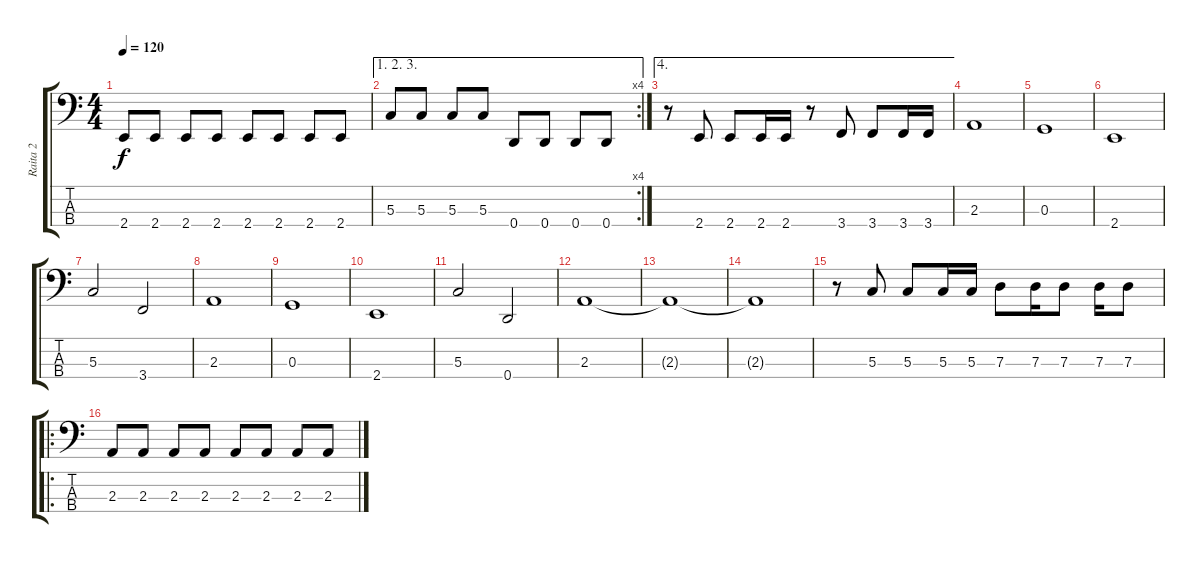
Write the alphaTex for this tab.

\track ("Raita 2" "Raita 2") {instrument electricbassfinger}
\staff {score tabs}
\tuning (F2 C2 G1 D1) {hide}
\ts (4 4)
\tempo 120
\clef f4
\ks c
2.4.8{dy f} 2.4.8 2.4.8 2.4.8 2.4.8 2.4.8 2.4.8 2.4.8 |
\ae (1 2 3)
\rc 4
5.3.8 5.3.8 5.3.8 5.3.8 0.4.8 0.4.8 0.4.8 0.4.8 |
\ae 4
r.8 2.4.8 2.4.8 2.4.16 2.4.16 r.8 3.4.8 3.4.8 3.4.16 3.4.16 |
2.3.1 |
0.3.1 |
2.4.1 |
5.3.2 3.4.2 |
2.3.1 |
0.3.1 |
2.4.1 |
5.3.2 0.4.2 |
2.3.1 |
2.3{t}.1 |
2.3{t}.1 |
r.8 5.3.8 5.3.8 5.3.16 5.3.16 7.3.8 7.3.16 7.3.8 7.3.16 7.3.8 |
\ro
2.3.8 2.3.8 2.3.8 2.3.8 2.3.8 2.3.8 2.3.8 2.3.8
